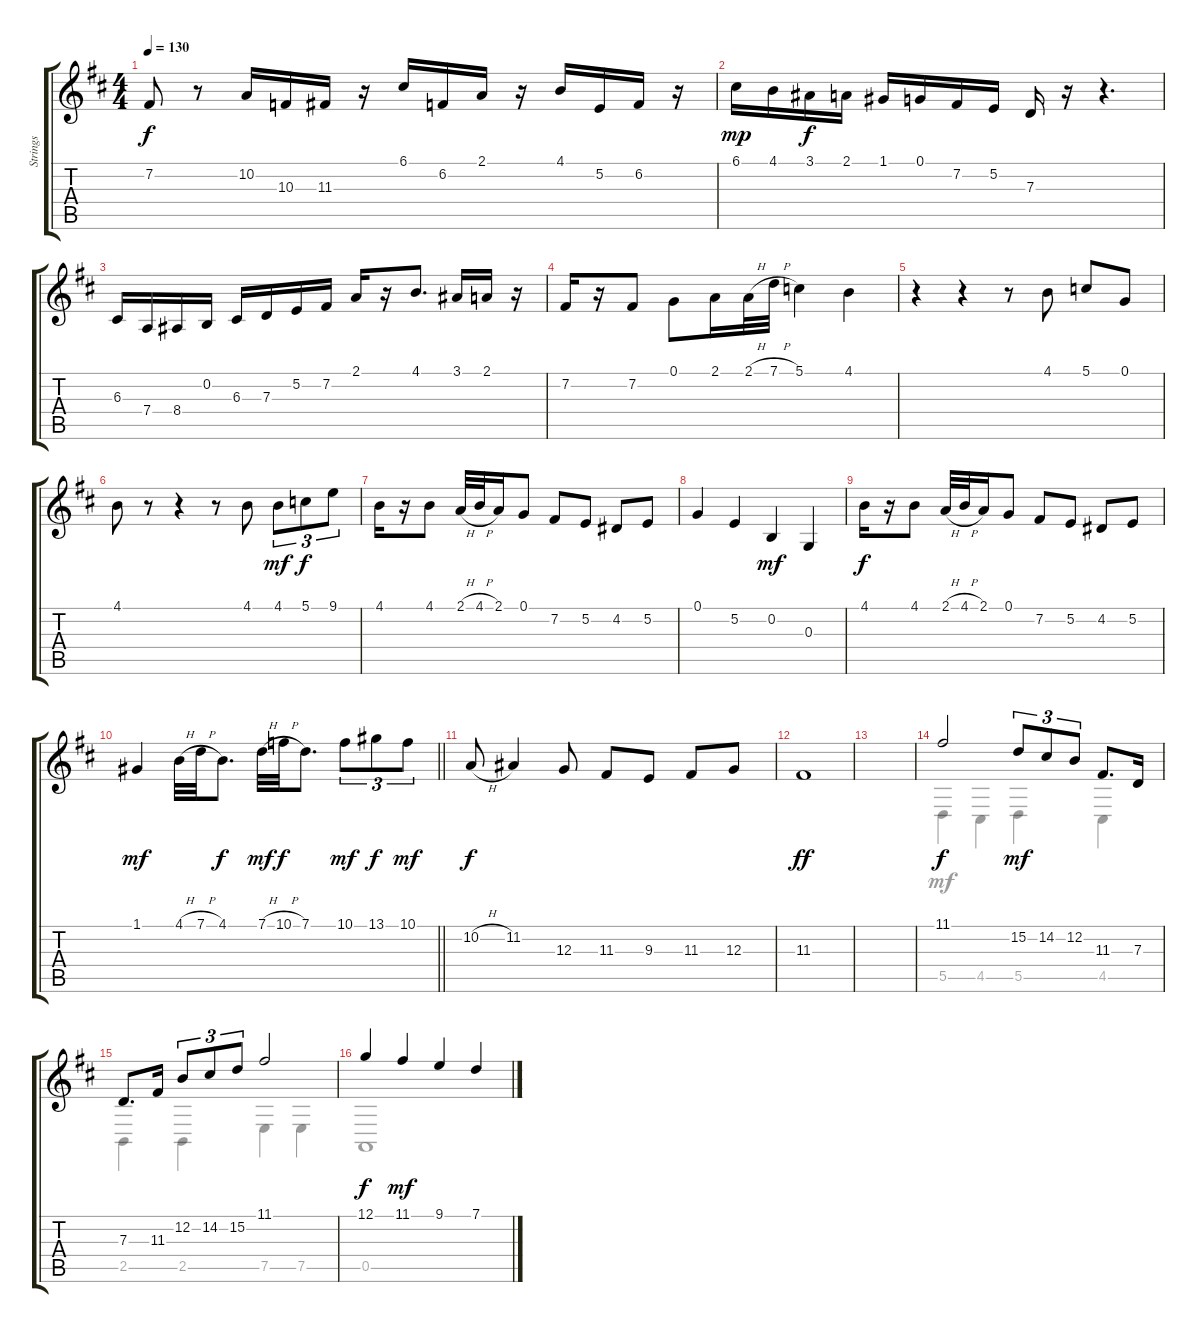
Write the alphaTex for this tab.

\track ("Strings" "Strings") {instrument stringensemble1}
\staff {score tabs}
\tuning (G4 B3 G3 D3 A2 D2) {hide}
\voice
\ts (4 4)
\tempo 130
\clef g2
\ks d
7.2.8{dy f} r.8 10.2.16 10.3.16 11.3.16 r.16 6.1.16 6.2.16 2.1.16 r.16 4.1.16 5.2.16 6.2.16 r.16 |
6.1.16{dy mp} 4.1.16 3.1.16{dy f} 2.1.16 1.1.16 0.1.16 7.2.16 5.2.16 7.3.16 r.16 r.4{d} |
6.3.16 7.4.16 8.4.16 0.2.16 6.3.16 7.3.16 5.2.16 7.2.16 2.1.16 r.16 4.1.8{d} 3.1.16 2.1.16 r.16 |
7.2.16 r.16 7.2.8 0.1.8 2.1.16 2.1{h}.32 7.1{h}.32 5.1.4 4.1.4 |
r.4 r.4 r.8 4.1.8 5.1.8 0.1.8 |
4.1.8 r.8 r.4 r.8 4.1.8 4.1.8{tu (3 2) dy mf} 5.1.8{tu (3 2) dy f} 9.1.8{tu (3 2)} |
4.1.16 r.16 4.1.8 2.1{h}.32 4.1{h}.32 2.1.16 0.1.8 7.2.8 5.2.8 4.2.8 5.2.8 |
0.1.4 5.2.4 0.2.4{dy mf} 0.3.4 |
4.1.16{dy f} r.16 4.1.8 2.1{h}.32 4.1{h}.32 2.1.16 0.1.8 7.2.8 5.2.8 4.2.8 5.2.8 |
\barLineRight lightlight
1.1.4{dy mf} 4.1{h}.32 7.1{h}.32 4.1.8{d dy f} 7.1{h}.32{dy mf} 10.1{h}.32{dy f} 7.1.8{d} 10.1.8{tu (3 2) dy mf} 13.1.8{tu (3 2) dy f} 10.1.8{tu (3 2) dy mf} |
10.2{h}.8{dy f} 11.2.4 12.3.8 11.3.8 9.3.8 11.3.8 12.3.8 |
11.3.1{dy ff} |
|
11.1.2{dy f} 15.2.8{tu (3 2) dy mf} 14.2.8{tu (3 2)} 12.2.8{tu (3 2)} 11.3.8{d} 7.3.16 |
7.3.8{d} 11.3.16 12.2.8{tu (3 2)} 14.2.8{tu (3 2)} 15.2.8{tu (3 2)} 11.1.2 |
12.1.4{dy f} 11.1.4{dy mf} 9.1.4 7.1.4
\voice
\clef g2
\ottava regular
\simile none
\ks d
|
|
|
|
|
|
|
|
|
\barLineRight lightlight
|
|
|
|
5.5.4{dy mf} 4.5.4 5.5.4 4.5.4 |
2.5.4 2.5.4 7.5.4 7.5.4 |
0.5.1
